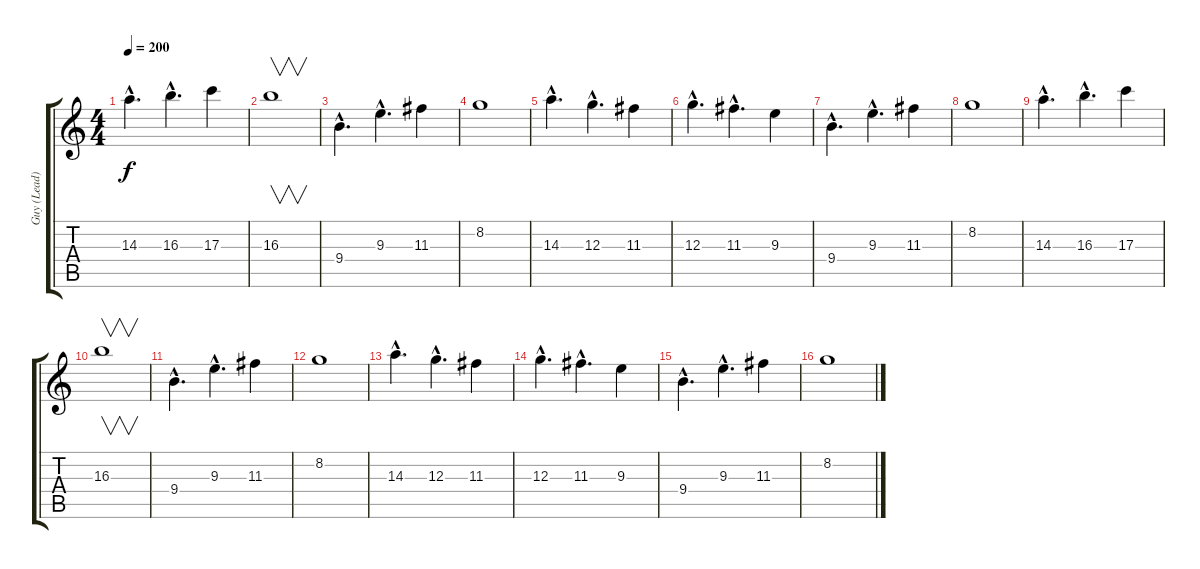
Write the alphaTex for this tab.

\track ("Guy (Lead)" "Guy (Lead)") {instrument distortionguitar}
\staff {score tabs}
\tuning (E4 B3 G3 D3 A2 E2) {hide}
\ts (4 4)
\tempo 200
\clef g2
\ks c
14.3{hac}.4{d dy f} 16.3{hac}.4{d} 17.3.4 |
16.3.1{v} |
9.4{hac}.4{d} 9.3{hac}.4{d} 11.3.4 |
8.2.1 |
14.3{hac}.4{d} 12.3{hac}.4{d} 11.3.4 |
12.3{hac}.4{d} 11.3{hac}.4{d} 9.3.4 |
9.4{hac}.4{d} 9.3{hac}.4{d} 11.3.4 |
8.2.1 |
14.3{hac}.4{d} 16.3{hac}.4{d} 17.3.4 |
16.3.1{v} |
9.4{hac}.4{d} 9.3{hac}.4{d} 11.3.4 |
8.2.1 |
14.3{hac}.4{d} 12.3{hac}.4{d} 11.3.4 |
12.3{hac}.4{d} 11.3{hac}.4{d} 9.3.4 |
9.4{hac}.4{d} 9.3{hac}.4{d} 11.3.4 |
8.2.1
